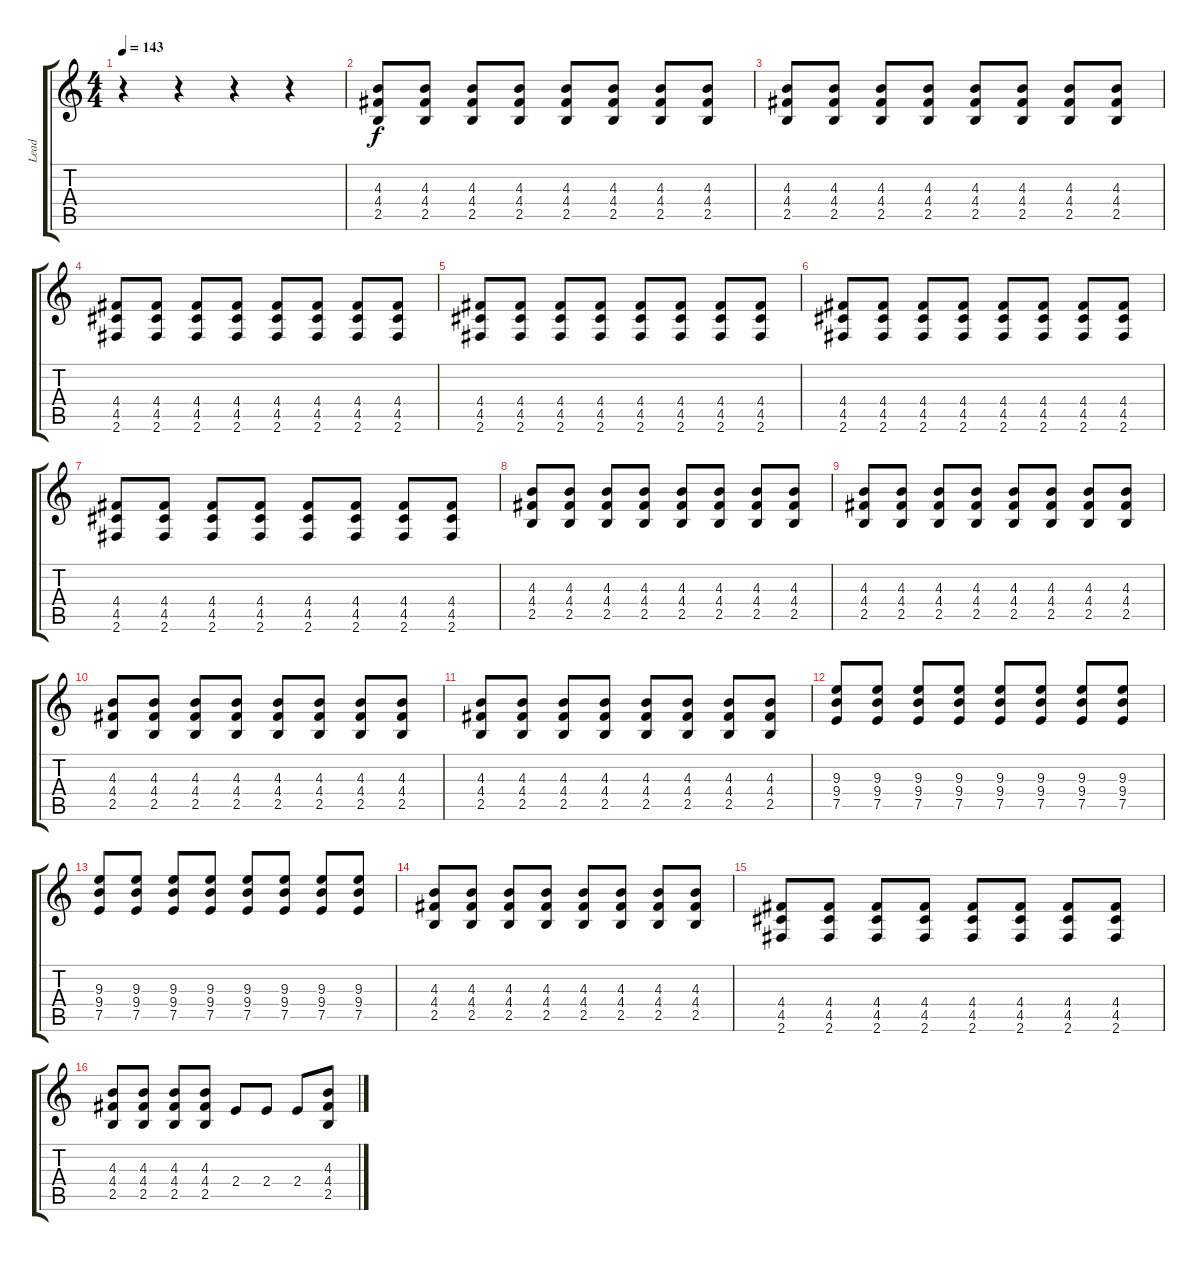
\track ("Lead" "Lead") {instrument distortionguitar}
\staff {score tabs}
\tuning (E4 B3 G3 D3 A2 E2) {hide}
\ts (4 4)
\tempo 143
\clef g2
\ks c
r.4{dy f instrument distortionguitar} r.4 r.4 r.4 |
(4.3 4.4 2.5).8 (4.3 4.4 2.5).8 (4.3 4.4 2.5).8 (4.3 4.4 2.5).8 (4.3 4.4 2.5).8 (4.3 4.4 2.5).8 (4.3 4.4 2.5).8 (4.3 4.4 2.5).8 |
(4.3 4.4 2.5).8 (4.3 4.4 2.5).8 (4.3 4.4 2.5).8 (4.3 4.4 2.5).8 (4.3 4.4 2.5).8 (4.3 4.4 2.5).8 (4.3 4.4 2.5).8 (4.3 4.4 2.5).8 |
(4.4 4.5 2.6).8 (4.4 4.5 2.6).8 (4.4 4.5 2.6).8 (4.4 4.5 2.6).8 (4.4 4.5 2.6).8 (4.4 4.5 2.6).8 (4.4 4.5 2.6).8 (4.4 4.5 2.6).8 |
(4.4 4.5 2.6).8 (4.4 4.5 2.6).8 (4.4 4.5 2.6).8 (4.4 4.5 2.6).8 (4.4 4.5 2.6).8 (4.4 4.5 2.6).8 (4.4 4.5 2.6).8 (4.4 4.5 2.6).8 |
(4.4 4.5 2.6).8 (4.4 4.5 2.6).8 (4.4 4.5 2.6).8 (4.4 4.5 2.6).8 (4.4 4.5 2.6).8 (4.4 4.5 2.6).8 (4.4 4.5 2.6).8 (4.4 4.5 2.6).8 |
(4.4 4.5 2.6).8 (4.4 4.5 2.6).8 (4.4 4.5 2.6).8 (4.4 4.5 2.6).8 (4.4 4.5 2.6).8 (4.4 4.5 2.6).8 (4.4 4.5 2.6).8 (4.4 4.5 2.6).8 |
(4.3 4.4 2.5).8 (4.3 4.4 2.5).8 (4.3 4.4 2.5).8 (4.3 4.4 2.5).8 (4.3 4.4 2.5).8 (4.3 4.4 2.5).8 (4.3 4.4 2.5).8 (4.3 4.4 2.5).8 |
(4.3 4.4 2.5).8 (4.3 4.4 2.5).8 (4.3 4.4 2.5).8 (4.3 4.4 2.5).8 (4.3 4.4 2.5).8 (4.3 4.4 2.5).8 (4.3 4.4 2.5).8 (4.3 4.4 2.5).8 |
(4.3 4.4 2.5).8 (4.3 4.4 2.5).8 (4.3 4.4 2.5).8 (4.3 4.4 2.5).8 (4.3 4.4 2.5).8 (4.3 4.4 2.5).8 (4.3 4.4 2.5).8 (4.3 4.4 2.5).8 |
(4.3 4.4 2.5).8 (4.3 4.4 2.5).8 (4.3 4.4 2.5).8 (4.3 4.4 2.5).8 (4.3 4.4 2.5).8 (4.3 4.4 2.5).8 (4.3 4.4 2.5).8 (4.3 4.4 2.5).8 |
(9.3 9.4 7.5).8 (9.3 9.4 7.5).8 (9.3 9.4 7.5).8 (9.3 9.4 7.5).8 (9.3 9.4 7.5).8 (9.3 9.4 7.5).8 (9.3 9.4 7.5).8 (9.3 9.4 7.5).8 |
(9.3 9.4 7.5).8 (9.3 9.4 7.5).8 (9.3 9.4 7.5).8 (9.3 9.4 7.5).8 (9.3 9.4 7.5).8 (9.3 9.4 7.5).8 (9.3 9.4 7.5).8 (9.3 9.4 7.5).8 |
(4.3 4.4 2.5).8 (4.3 4.4 2.5).8 (4.3 4.4 2.5).8 (4.3 4.4 2.5).8 (4.3 4.4 2.5).8 (4.3 4.4 2.5).8 (4.3 4.4 2.5).8 (4.3 4.4 2.5).8 |
(4.4 4.5 2.6).8 (4.4 4.5 2.6).8 (4.4 4.5 2.6).8 (4.4 4.5 2.6).8 (4.4 4.5 2.6).8 (4.4 4.5 2.6).8 (4.4 4.5 2.6).8 (4.4 4.5 2.6).8 |
(4.3 4.4 2.5).8 (4.3 4.4 2.5).8 (4.3 4.4 2.5).8 (4.3 4.4 2.5).8 2.4.8 2.4.8 2.4.8 (4.3 4.4 2.5).8
